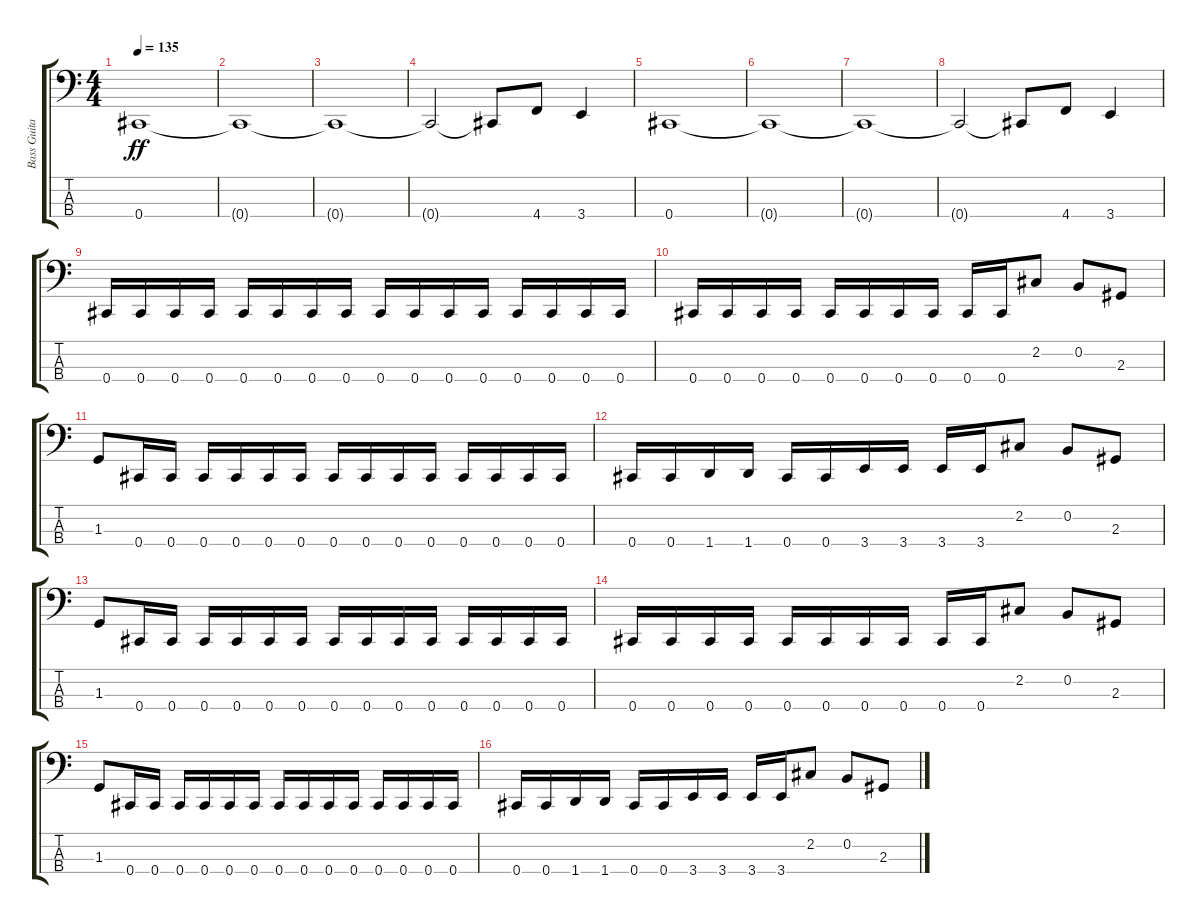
\track ("Bass Guitar" "Bass Guita") {instrument electricbasspick}
\staff {score tabs}
\tuning (E2 B1 Gb1 Db1) {hide}
\ts (4 4)
\tempo 135
\clef f4
\ks c
0.4.1{dy ff} |
0.4{t}.1 |
0.4{t}.1 |
0.4{t}.2 0.4{t}.8 4.4.8 3.4.4 |
0.4.1 |
0.4{t}.1 |
0.4{t}.1 |
0.4{t}.2 0.4{t}.8 4.4.8 3.4.4 |
0.4.16 0.4.16 0.4.16 0.4.16 0.4.16 0.4.16 0.4.16 0.4.16 0.4.16 0.4.16 0.4.16 0.4.16 0.4.16 0.4.16 0.4.16 0.4.16 |
0.4.16 0.4.16 0.4.16 0.4.16 0.4.16 0.4.16 0.4.16 0.4.16 0.4.16 0.4.16 2.2.8 0.2.8 2.3.8 |
1.3.8 0.4.16 0.4.16 0.4.16 0.4.16 0.4.16 0.4.16 0.4.16 0.4.16 0.4.16 0.4.16 0.4.16 0.4.16 0.4.16 0.4.16 |
0.4.16 0.4.16 1.4.16 1.4.16 0.4.16 0.4.16 3.4.16 3.4.16 3.4.16 3.4.16 2.2.8 0.2.8 2.3.8 |
1.3.8 0.4.16 0.4.16 0.4.16 0.4.16 0.4.16 0.4.16 0.4.16 0.4.16 0.4.16 0.4.16 0.4.16 0.4.16 0.4.16 0.4.16 |
0.4.16 0.4.16 0.4.16 0.4.16 0.4.16 0.4.16 0.4.16 0.4.16 0.4.16 0.4.16 2.2.8 0.2.8 2.3.8 |
1.3.8 0.4.16 0.4.16 0.4.16 0.4.16 0.4.16 0.4.16 0.4.16 0.4.16 0.4.16 0.4.16 0.4.16 0.4.16 0.4.16 0.4.16 |
0.4.16 0.4.16 1.4.16 1.4.16 0.4.16 0.4.16 3.4.16 3.4.16 3.4.16 3.4.16 2.2.8 0.2.8 2.3.8
